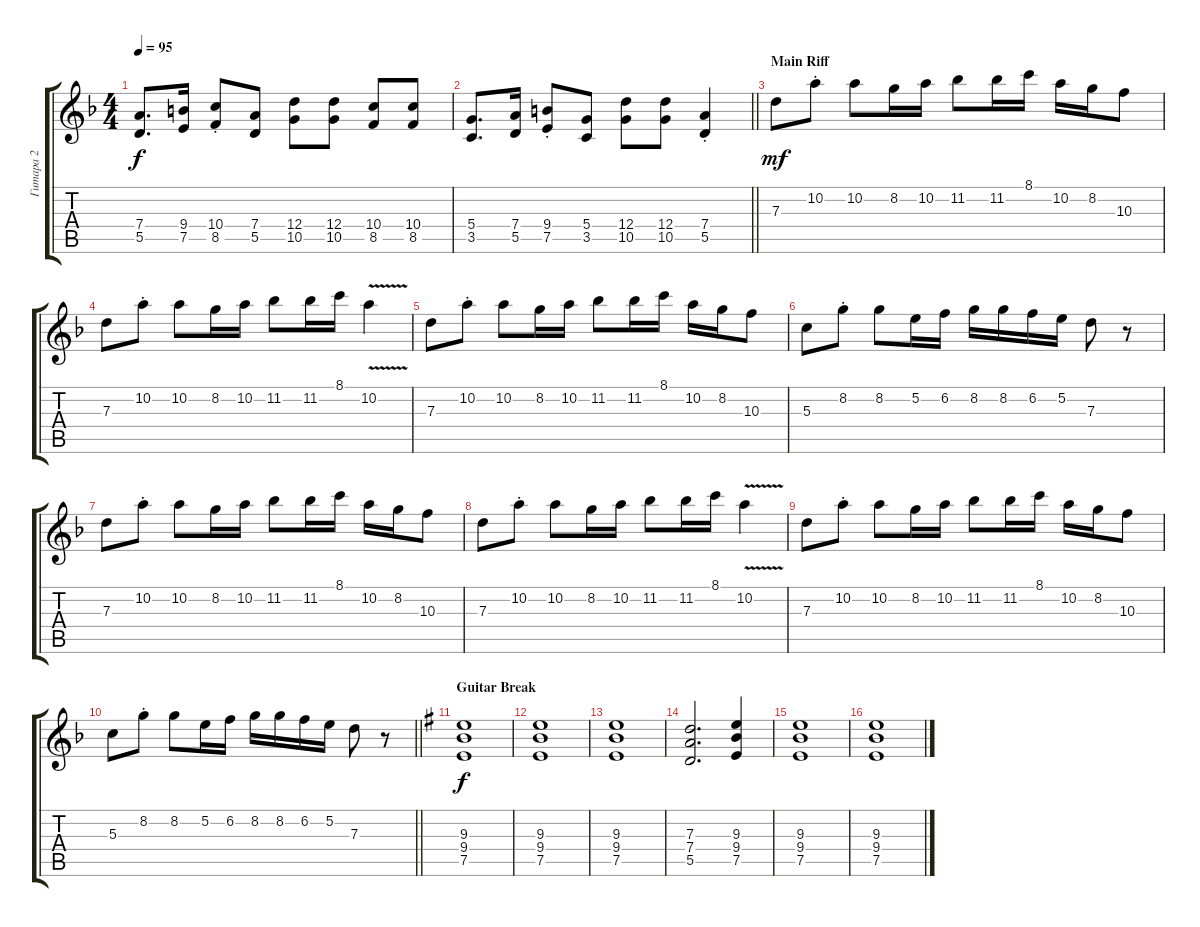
\track ("Гитара 2" "Гитара 2") {instrument distortionguitar}
\staff {score tabs}
\tuning (E4 B3 G3 D3 A2 E2) {hide}
\ts (4 4)
\tempo 95
\clef g2
\ks dminor
(7.4 5.5).8{d dy f} (9.4 7.5).16 (10.4{st} 8.5{st}).8 (7.4 5.5).8 (12.4 10.5).8 (12.4 10.5).8 (10.4 8.5).8 (10.4 8.5).8 |
\barLineRight lightlight
(5.4 3.5).8{d} (7.4 5.5).16 (9.4{st} 7.5{st}).8 (5.4 3.5).8 (12.4 10.5).8 (12.4 10.5).8 (7.4{st} 5.5{st}).4 |
\section ("" "Main Riff")
7.3.8{dy mf} 10.2{st}.8 10.2.8 8.2.16 10.2.16 11.2.8 11.2.16 8.1.16 10.2.16 8.2.16 10.3.8 |
7.3.8 10.2{st}.8 10.2.8 8.2.16 10.2.16 11.2.8 11.2.16 8.1.16 10.2{v}.4 |
7.3.8 10.2{st}.8 10.2.8 8.2.16 10.2.16 11.2.8 11.2.16 8.1.16 10.2.16 8.2.16 10.3.8 |
5.3.8 8.2{st}.8 8.2.8 5.2.16 6.2.16 8.2.16 8.2.16 6.2.16 5.2.16 7.3.8 r.8 |
7.3.8 10.2{st}.8 10.2.8 8.2.16 10.2.16 11.2.8 11.2.16 8.1.16 10.2.16 8.2.16 10.3.8 |
7.3.8 10.2{st}.8 10.2.8 8.2.16 10.2.16 11.2.8 11.2.16 8.1.16 10.2{v}.4 |
7.3.8 10.2{st}.8 10.2.8 8.2.16 10.2.16 11.2.8 11.2.16 8.1.16 10.2.16 8.2.16 10.3.8 |
\barLineRight lightlight
5.3.8 8.2{st}.8 8.2.8 5.2.16 6.2.16 8.2.16 8.2.16 6.2.16 5.2.16 7.3.8 r.8 |
\section ("" "Guitar Break")
\ks eminor
(9.3 9.4 7.5).1{dy f} |
(9.3 9.4 7.5).1 |
(9.3 9.4 7.5).1 |
(7.3 7.4 5.5).2{d} (9.3 9.4 7.5).4 |
(9.3 9.4 7.5).1 |
(9.3 9.4 7.5).1
